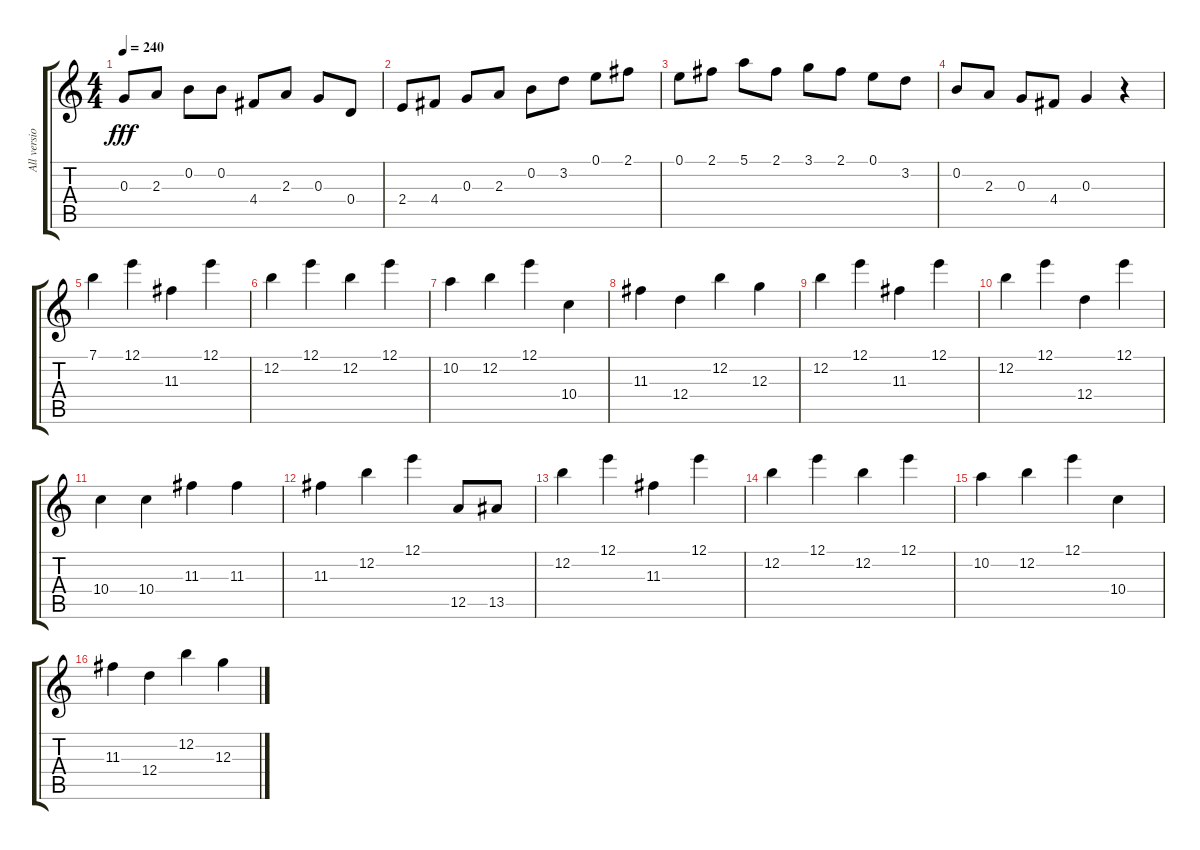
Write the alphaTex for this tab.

\track ("All versions" "All versio") {instrument acousticguitarnylon}
\staff {score tabs}
\tuning (E4 B3 G3 D3 A2 E2) {hide}
\ts (4 4)
\tempo 240
\clef g2
\ks c
0.3.8{dy fff} 2.3.8 0.2.8 0.2.8 4.4.8 2.3.8 0.3.8 0.4.8 |
2.4.8 4.4.8 0.3.8 2.3.8 0.2.8 3.2.8 0.1.8 2.1.8 |
0.1.8 2.1.8 5.1.8 2.1.8 3.1.8 2.1.8 0.1.8 3.2.8 |
0.2.8 2.3.8 0.3.8 4.4.8 0.3.4 r.4 |
7.1.4 12.1.4 11.3.4 12.1.4 |
12.2.4 12.1.4 12.2.4 12.1.4 |
10.2.4 12.2.4 12.1.4 10.4.4 |
11.3.4 12.4.4 12.2.4 12.3.4 |
12.2.4 12.1.4 11.3.4 12.1.4 |
12.2.4 12.1.4 12.4.4 12.1.4 |
10.4.4 10.4.4 11.3.4 11.3.4 |
11.3.4 12.2.4 12.1.4 12.5.8 13.5.8 |
12.2.4 12.1.4 11.3.4 12.1.4 |
12.2.4 12.1.4 12.2.4 12.1.4 |
10.2.4 12.2.4 12.1.4 10.4.4 |
11.3.4 12.4.4 12.2.4 12.3.4
